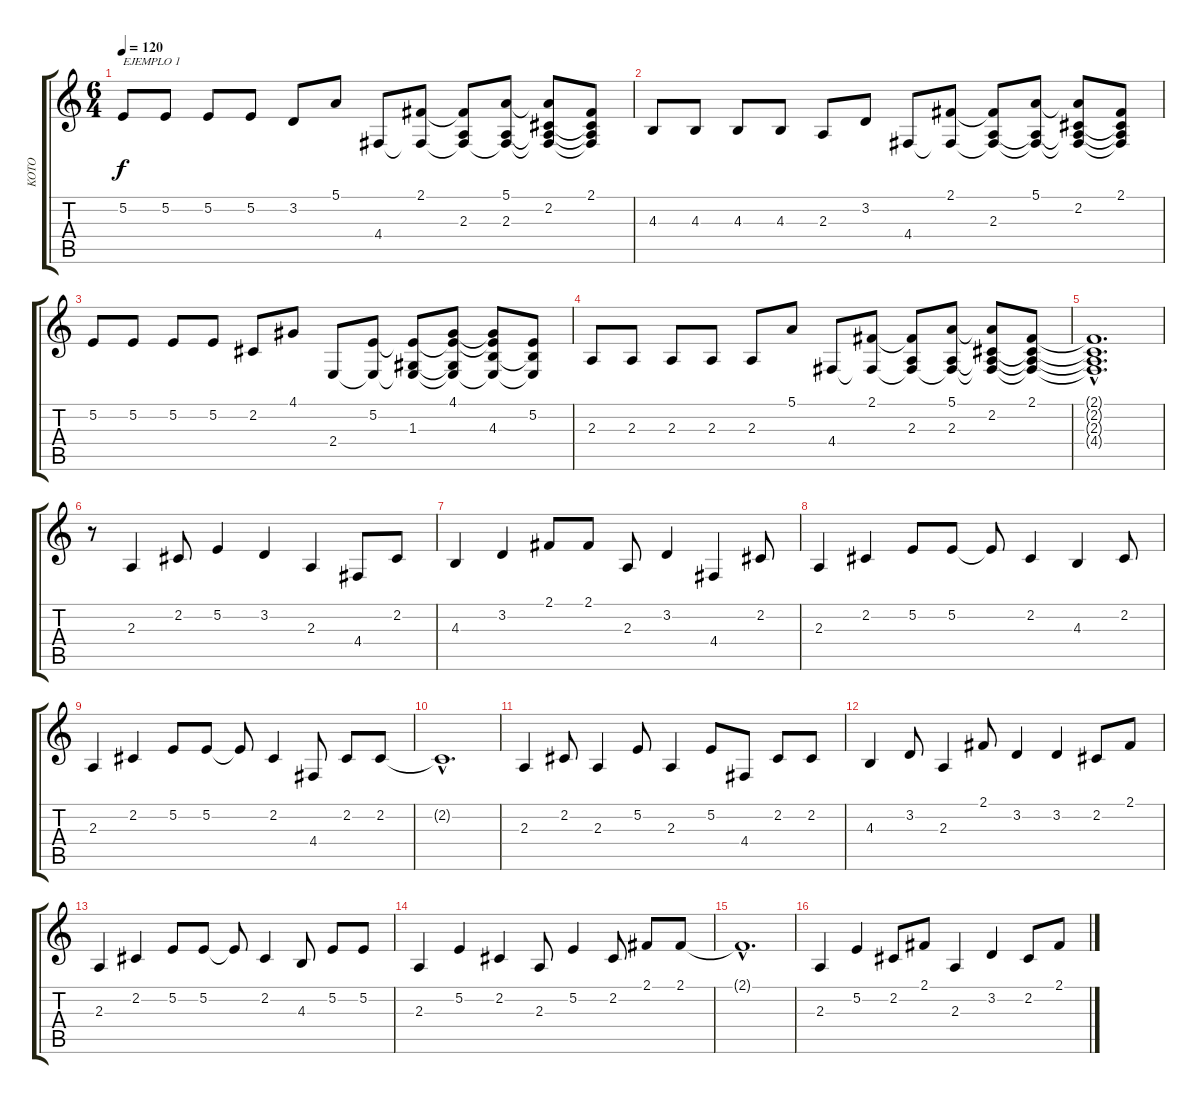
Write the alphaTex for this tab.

\track ("KOTO" "KOTO") {instrument koto}
\staff {score tabs}
\tuning (E4 B3 G3 D3 A2 E2) {hide}
\ts (6 4)
\tempo 120
\clef g2
\ks c
5.2.8{txt "EJEMPLO 1" dy f instrument koto} 5.2.8 5.2.8 5.2.8 3.2.8 5.1.8 4.4.8 (2.1 4.4{t}).8 (2.1{t} 2.3 4.4{t}).8 (5.1 2.3 4.4{t}).8 (5.1{t} 2.2 2.3{t} 4.4{t}).8 (2.1 2.2{t} 2.3{t} 4.4{t}).8 |
4.3.8 4.3.8 4.3.8 4.3.8 2.3.8 3.2.8 4.4.8 (2.1 4.4{t}).8 (2.1{t} 2.3 4.4{t}).8 (5.1 2.3{t} 4.4{t}).8 (5.1{t} 2.2 2.3{t} 4.4{t}).8 (2.1 2.2{t} 2.3{t} 4.4{t}).8 |
5.2.8 5.2.8 5.2.8 5.2.8 2.2.8 4.1.8 2.4.8 (5.2 2.4{t}).8 (5.2{t} 1.3 2.4{t}).8 (4.1 5.2{t} 1.3{t} 2.4{t}).8 (4.1{t} 5.2{t} 4.3 2.4{t}).8 (5.2 4.3{t} 2.4{t}).8 |
2.3.8 2.3.8 2.3.8 2.3.8 2.3.8 5.1.8 4.4.8 (2.1 4.4{t}).8 (2.1{t} 2.3 4.4{t}).8 (5.1 2.3 4.4{t}).8 (5.1{t} 2.2 2.3{t} 4.4{t}).8 (2.1 2.2{t} 2.3{t} 4.4{t}).8 |
(2.1{hac t} 2.2{hac t} 2.3{hac t} 4.4{hac t}).1{d} |
r.8 2.3.4 2.2.8 5.2.4 3.2.4 2.3.4 4.4.8 2.2.8 |
4.3.4 3.2.4 2.1.8 2.1.8 2.3.8 3.2.4 4.4.4 2.2.8 |
2.3.4 2.2.4 5.2.8 5.2.8 5.2{t}.8 2.2.4 4.3.4 2.2.8 |
2.3.4 2.2.4 5.2.8 5.2.8 5.2{t}.8 2.2.4 4.4.8 2.2.8 2.2.8 |
2.2{hac t}.1{d} |
2.3.4 2.2.8 2.3.4 5.2.8 2.3.4 5.2.8 4.4.8 2.2.8 2.2.8 |
4.3.4 3.2.8 2.3.4 2.1.8 3.2.4 3.2.4 2.2.8 2.1.8 |
2.3.4 2.2.4 5.2.8 5.2.8 5.2{t}.8 2.2.4 4.3.8 5.2.8 5.2.8 |
2.3.4 5.2.4 2.2.4 2.3.8 5.2.4 2.2.8 2.1.8 2.1.8 |
2.1{hac t}.1{d} |
2.3.4 5.2.4 2.2.8 2.1.8 2.3.4 3.2.4 2.2.8 2.1.8
